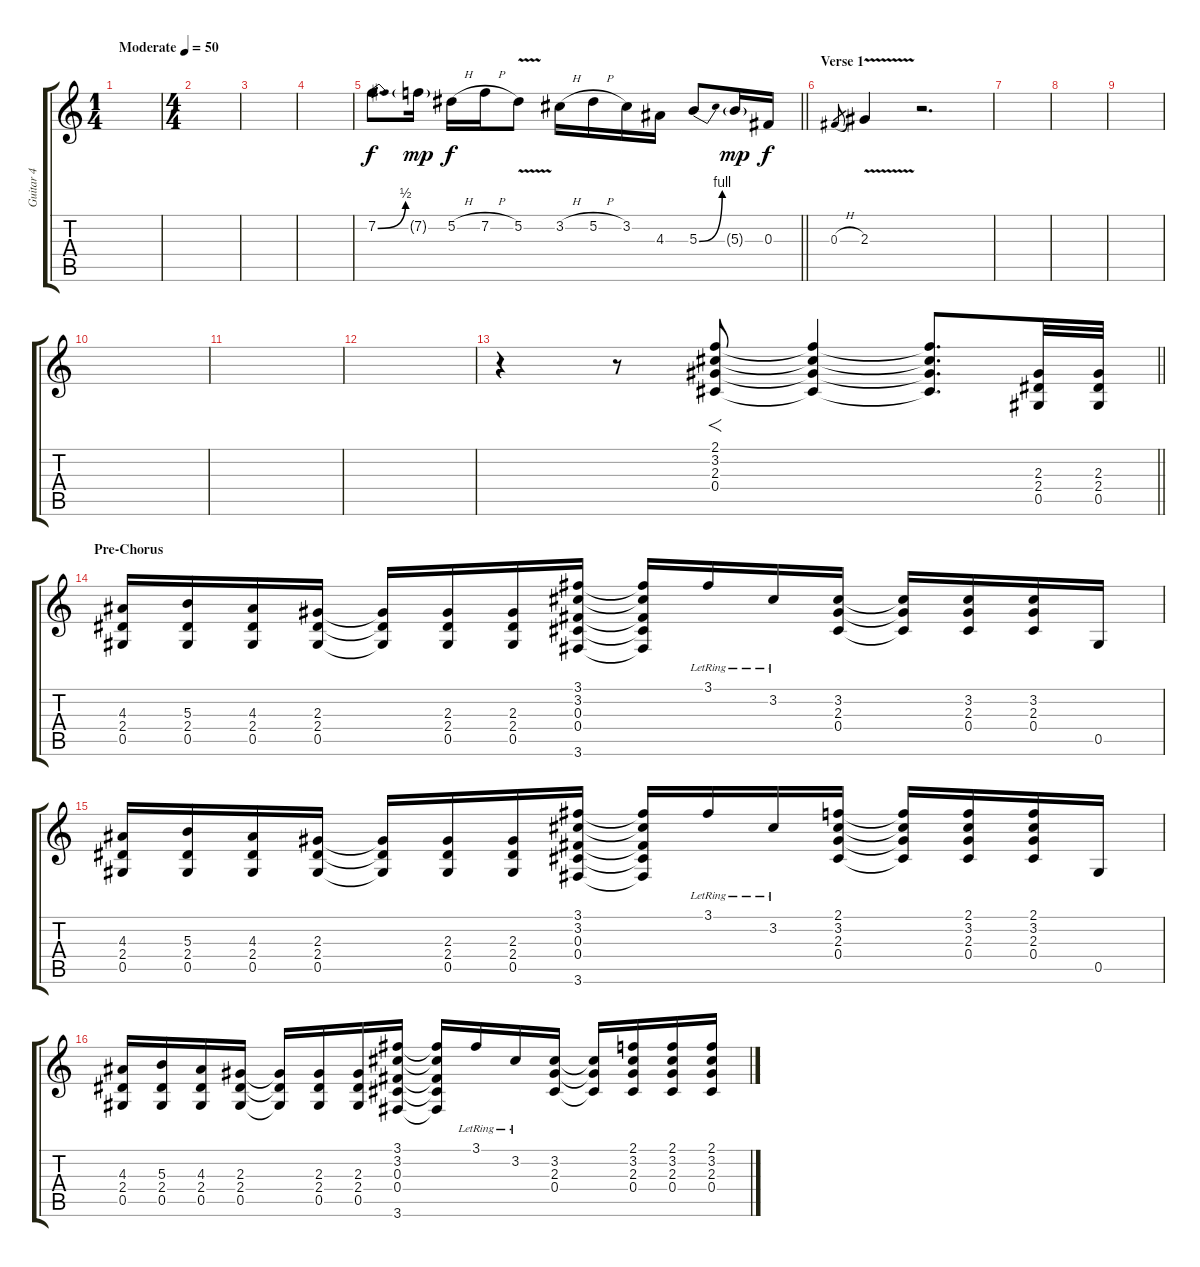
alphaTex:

\track ("Guitar 4" "Guitar 4") {instrument electricguitarclean}
\staff {score tabs}
\tuning (Eb4 Bb3 Gb3 Db3 Ab2 Eb2) {hide}
\ts (1 4)
\tempo (50 "Moderate")
\clef g2
\ks c
|
\ts (4 4)
|
|
|
\barLineRight lightlight
7.2{be (bend 0 0 60 2)}.8{d} 7.2{g}.16{dy mp} 5.2{h}.16{dy f} 7.2{h}.16 5.2{v}.8 3.2{h}.16 5.2{h}.16 3.2.16 4.3.16 5.3{be (bend 0 0 60 4)}.8 5.3{g}.16{dy mp} 0.3.16{dy f} |
\section ("" "Verse 1")
0.3{h}.8{gr} 2.3{v}.4{volume 7} r.2{d} |
|
|
|
|
|
|
\barLineRight lightlight
r.4 r.8 (2.1 3.2 2.3 0.4).8{f} (2.1{t} 3.2{t} 2.3{t} 0.4{t}).4 (2.1{t} 3.2{t} 2.3{t} 0.4{t}).8{d} (2.3 2.4 0.5).32 (2.3 2.4 0.5).32 |
\section ("" "Pre-Chorus")
(4.3 2.4 0.5).16{volume 10} (5.3 2.4 0.5).16 (4.3 2.4 0.5).16 (2.3 2.4 0.5).16 (2.3{t} 2.4{t} 0.5{t}).16 (2.3 2.4 0.5).16 (2.3 2.4 0.5).16 (3.1 3.2 0.3 0.4 3.6).16 (3.1{t} 3.2{t} 0.3{t} 0.4{t} 3.6{t}).16 3.1{lr}.16 3.2{lr}.16 (3.2 2.3 0.4).16 (3.2{t} 2.3{t} 0.4{t}).16 (3.2 2.3 0.4).16 (3.2 2.3 0.4).16 0.5.16 |
(4.3 2.4 0.5).16 (5.3 2.4 0.5).16 (4.3 2.4 0.5).16 (2.3 2.4 0.5).16 (2.3{t} 2.4{t} 0.5{t}).16 (2.3 2.4 0.5).16 (2.3 2.4 0.5).16 (3.1 3.2 0.3 0.4 3.6).16 (3.1{t} 3.2{t} 0.3{t} 0.4{t} 3.6{t}).16 3.1{lr}.16 3.2{lr}.16 (2.1 3.2 2.3 0.4).16 (2.1{t} 3.2{t} 2.3{t} 0.4{t}).16 (2.1 3.2 2.3 0.4).16 (2.1 3.2 2.3 0.4).16 0.5.16 |
(4.3 2.4 0.5).16 (5.3 2.4 0.5).16 (4.3 2.4 0.5).16 (2.3 2.4 0.5).16 (2.3{t} 2.4{t} 0.5{t}).16 (2.3 2.4 0.5).16 (2.3 2.4 0.5).16 (3.1 3.2 0.3 0.4 3.6).16 (3.1{t} 3.2{t} 0.3{t} 0.4{t} 3.6{t}).16 3.1{lr}.16 3.2{lr}.16 (3.2 2.3 0.4).16 (3.2{t} 2.3{t} 0.4{t}).16 (2.1 3.2 2.3 0.4).16 (2.1 3.2 2.3 0.4).16 (2.1 3.2 2.3 0.4).16
